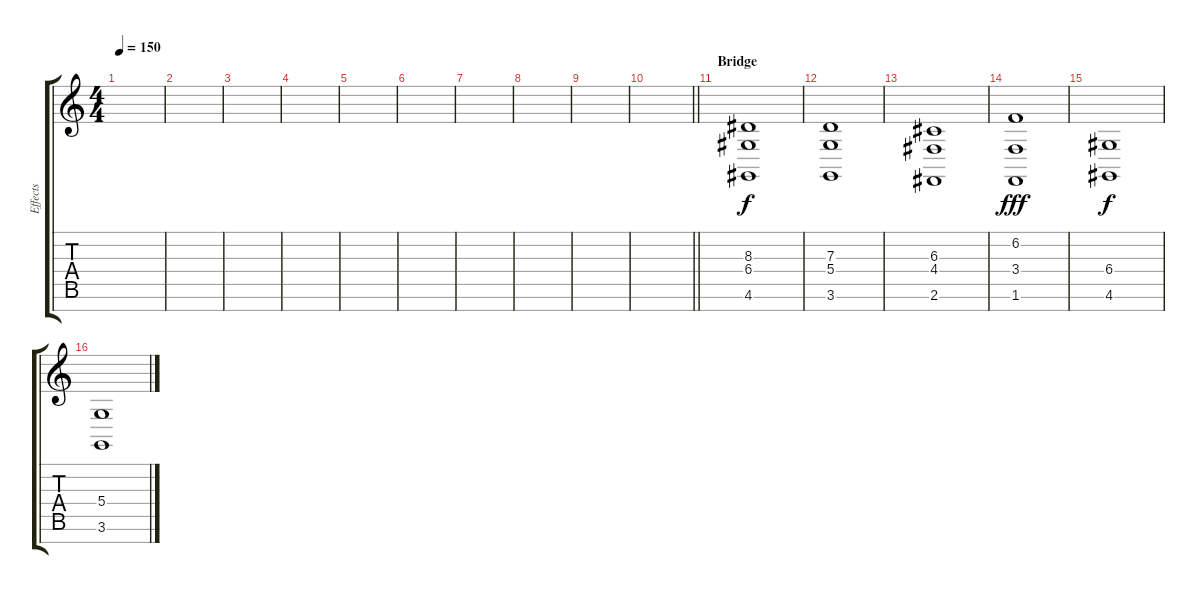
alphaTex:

\track ("Effects" "Effects") {instrument synthstrings2}
\staff {score tabs}
\tuning (E4 B3 G3 D3 A2 E2 B1) {hide}
\ts (4 4)
\tempo 150
\clef g2
\ks c
|
|
|
|
|
|
|
|
|
\barLineRight lightlight
|
\section ("" "Bridge")
(8.3 6.4 4.6).1 |
(7.3 5.4 3.6).1 |
(6.3 4.4 2.6).1 |
(6.2 3.4 1.6).1{dy fff} |
(6.4 4.6).1{dy f} |
(5.4 3.6).1
